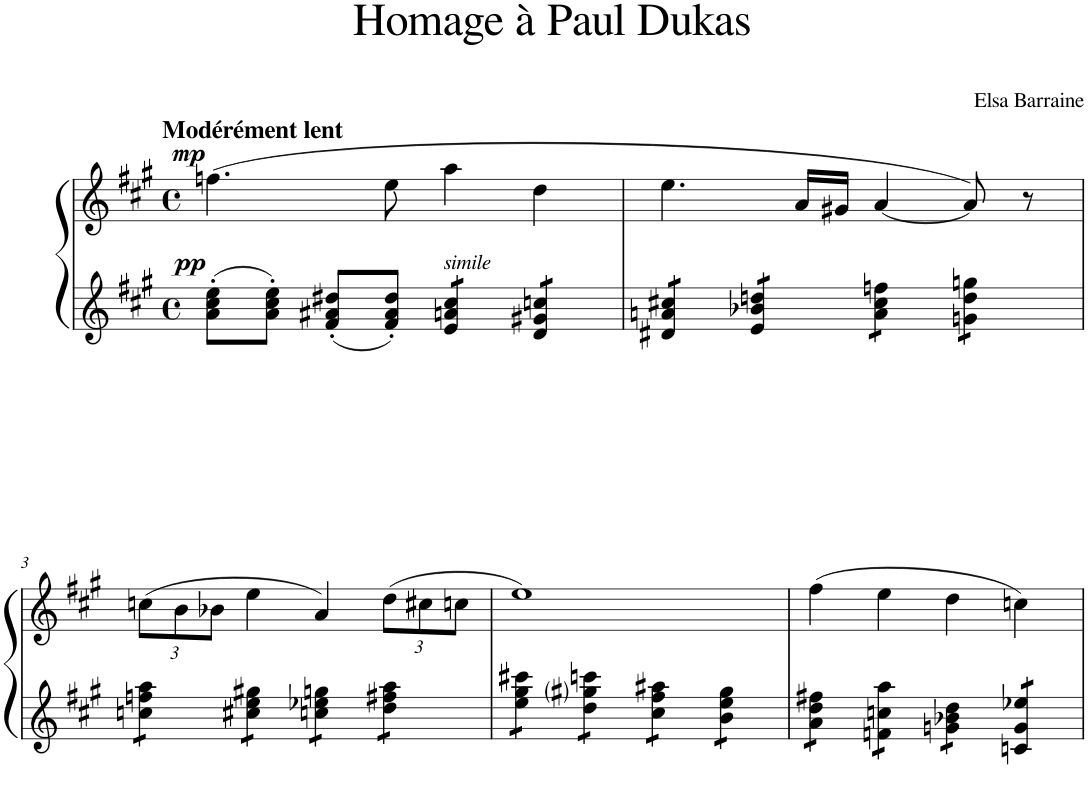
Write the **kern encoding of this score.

**kern	**kern	**dynam
*part1	*part1	*part1
*staff2	*staff1	*staff1/2
*I"Piano	*	*
*I'Pno.	*	*
*clefG2	*clefG2	*
*k[f#c#g#]	*k[f#c#g#]	*
*M4/4	*M4/4	*
*met(c)	*met(c)	*
=1	=1	=1
!	!LO:TX:a:B:t=Modérément lent	!
!	!	!LO:DY:a=2
!	!	!LO:DY:n=1:a
8a\' 8cc#\' 8ee\'L	(4.ffn\	pp mp
8a\' 8cc#\' 8ee\'J	.	.
8f#/' 8a#X/' 8dd#X/'L	.	.
8f#/' 8a#/' 8dd#/'J	8ee\	.
!LO:TX:a:i:t=simile	!	!
*tremolo	*	*
8e/ 8an/ 8cc#/L	4aa\	.
8e/ 8an/ 8cc#/J	.	.
8d/ 8g#X/ 8ccn/L	4dd\	.
8d/ 8g#X/ 8ccn/J	.	.
=2	=2	=2
8d#X/ 8an/ 8cc#X/L	4.ee\	.
8d#X/ 8an/ 8cc#X/J	.	.
8e/ 8b-X/ 8ddn/L	.	.
8e/ 8b-X/ 8ddn/J	16a/LL	.
.	16g#X/JJ	.
8a\ 8cc#\ 8ffn\L	[4a/	.
8a\ 8cc#\ 8ffn\J	.	.
8gn\ 8dd\ 8ggn\L	8a/])	.
8gn\ 8dd\ 8ggn\J	8r	.
!!LO:LB:g=z
=3	=3	=3
*	*Xbrackettup	*
8ccn\ 8ffn\ 8aa\L	(12ccn\L	.
.	12b\	.
8ccn\ 8ffn\ 8aa\J	.	.
.	12b-X\J	.
8cc#X\ 8ee\ 8gg#X\L	4ee\	.
8cc#X\ 8ee\ 8gg#X\J	.	.
8ccn\ 8ee-X\ 8ggn\L	4a/)	.
8ccn\ 8ee-X\ 8ggn\J	.	.
8dd\ 8ff#X\ 8aa\L	(12dd\L	.
.	12cc#X\	.
8dd\ 8ff#X\ 8aa\J	.	.
.	12ccn\J	.
=4	=4	=4
8ee\ 8gg#\ 8ccc#X\L	1ee)	.
8ee\ 8gg#\ 8ccc#X\J	.	.
8dd\ 8gg#i\ 8cccn\L	.	.
8dd\ 8gg#i\ 8cccn\J	.	.
8cc#\ 8ff#\ 8aa#X\L	.	.
8cc#\ 8ff#\ 8aa#X\J	.	.
8b\ 8ee\ 8gg#\L	.	.
8b\ 8ee\ 8gg#\J	.	.
=5	=5	=5
8a\ 8dd\ 8ff#X\L	(4ff#\	.
8a\ 8dd\ 8ff#X\J	.	.
8fn\ 8ccn\ 8aa\L	4ee\	.
8fn\ 8ccn\ 8aa\J	.	.
8gn\ 8b-X\ 8dd\L	4dd\	.
8gn\ 8b-X\ 8dd\J	.	.
8cn/ 8g/ 8ee-X/L	4ccn\)	.
8cn/ 8g/ 8ee-X/J	.	.
*Xtremolo	*	*
=	=	=
*-	*-	*-
